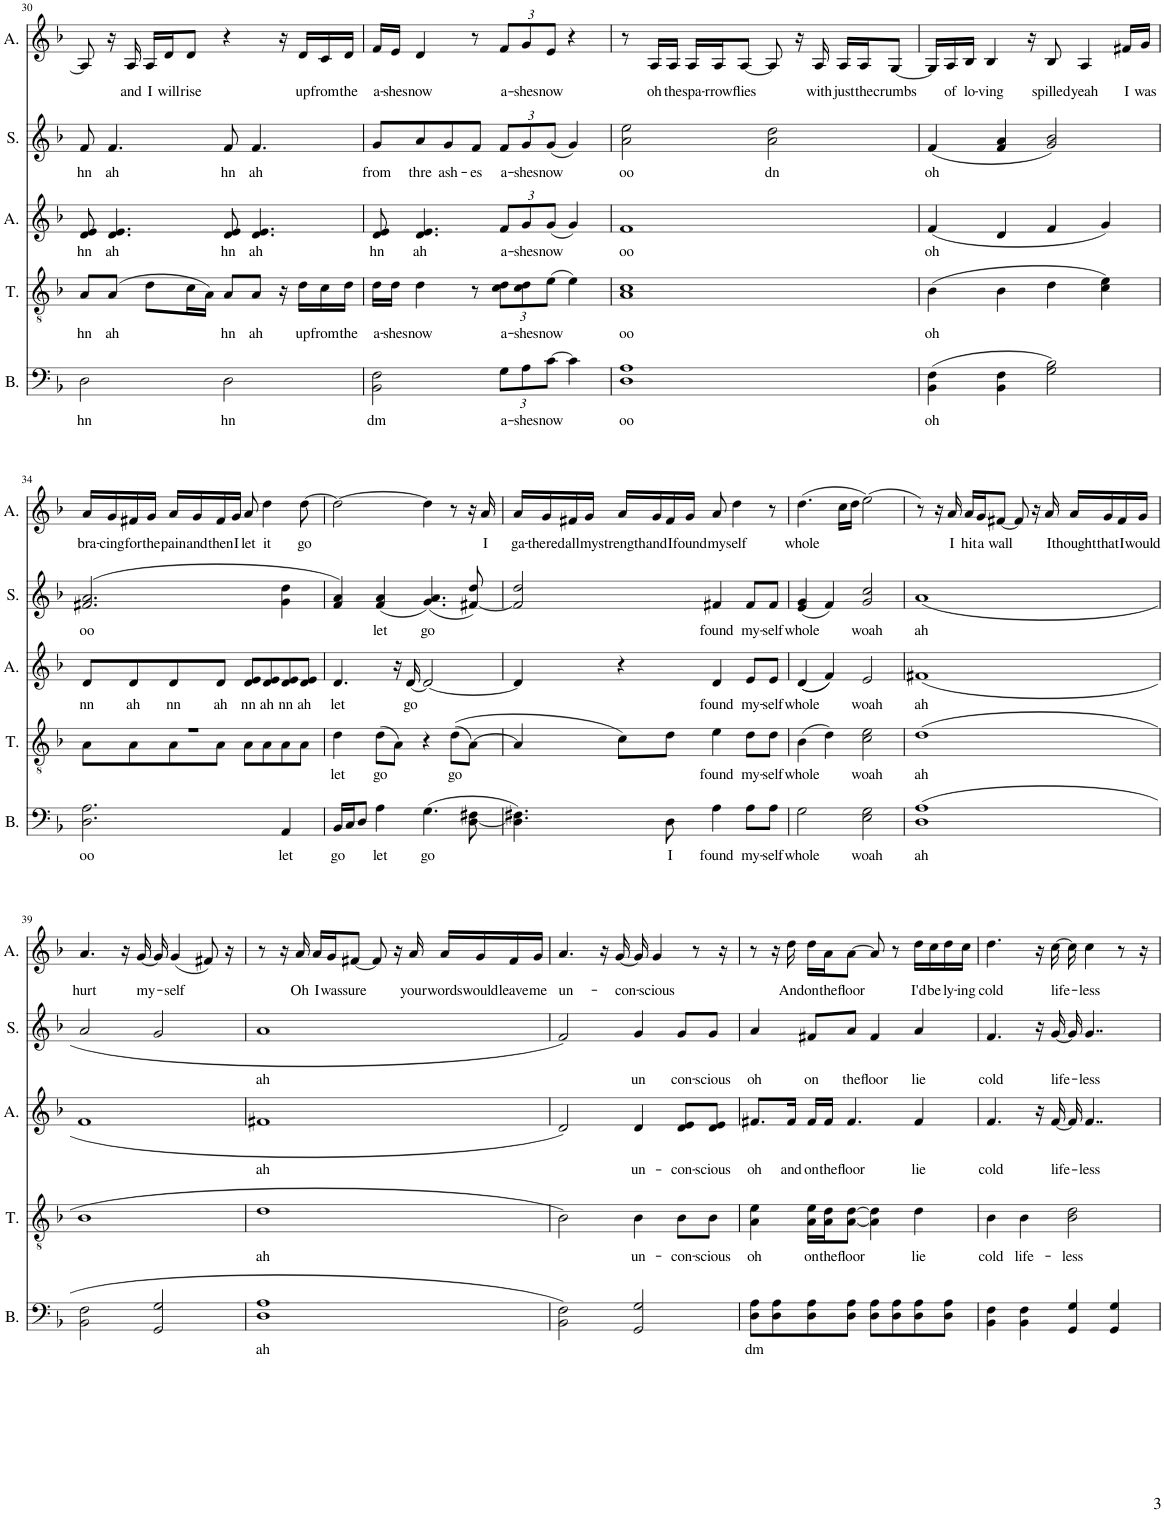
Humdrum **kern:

**kern	**text	**kern	**text	**kern	**text	**kern	**text	**kern	**text
*part5	*part5	*part4	*part4	*part3	*part3	*part2	*part2	*part1	*part1
*staff5	*staff5	*staff4	*staff4	*staff3	*staff3	*staff2	*staff2	*staff1	*staff1
*I"Bass	*	*I"Tenor	*	*I"Alto	*	*I"Soprano	*	*I"Alto	*
*I'B.	*	*I'T.	*	*I'A.	*	*I'S.	*	*I'A.	*
!!LO:PB:g=z
*clefF4	*	*clefGv2	*	*clefG2	*	*clefG2	*	*clefG2	*
*k[b-]	*	*k[b-]	*	*k[b-]	*	*k[b-]	*	*k[b-]	*
*M4/4	*	*M4/4	*	*M4/4	*	*M4/4	*	*M4/4	*
=30	=30	=30	=30	=30	=30	=30	=30	=30	=30
!	!LO:LY:b	!	!LO:LY:b	!	!LO:LY:b	!	!LO:LY:b	!	!
2D\	hn	8A/L	hn	8d/ 8e/	hn	8f/	hn	8A/]	.
!	!	!	!LO:LY:b	!	!LO:LY:b	!	!LO:LY:b	!	!
.	.	(8A/J	ah	4.d/ 4.e/	ah	4.f/	ah	16r	.
!	!	!	!	!	!	!	!	!	!LO:LY:b
.	.	.	.	.	.	.	.	16A/	and
!	!	!	!	!	!	!	!	!	!LO:LY:b
.	.	8d\L	.	.	.	.	.	16A/LL	I
!	!	!	!	!	!	!	!	!	!LO:LY:b
.	.	.	.	.	.	.	.	16d/J	will
!	!	!	!	!	!	!	!	!	!LO:LY:b
.	.	16c\L	.	.	.	.	.	8d/J	rise
.	.	16A\JJ)	.	.	.	.	.	.	.
!	!LO:LY:b	!	!LO:LY:b	!	!LO:LY:b	!	!LO:LY:b	!	!
2D\	hn	8A/L	hn	8d/ 8e/	hn	8f/	hn	4r	.
!	!	!	!LO:LY:b	!	!LO:LY:b	!	!LO:LY:b	!	!
.	.	8A/J	ah	4.d/ 4.e/	ah	4.f/	ah	.	.
.	.	16r	.	.	.	.	.	16r	.
!	!	!	!LO:LY:b	!	!	!	!	!	!LO:LY:b
.	.	16d\LL	up	.	.	.	.	16d/LL	up
!	!	!	!LO:LY:b	!	!	!	!	!	!LO:LY:b
.	.	16c\	from	.	.	.	.	16c/	from
!	!	!	!LO:LY:b	!	!	!	!	!	!LO:LY:b
.	.	16d\JJ	the	.	.	.	.	16d/JJ	the
=31	=31	=31	=31	=31	=31	=31	=31	=31	=31
!	!LO:LY:b	!	!LO:LY:b	!	!LO:LY:b	!	!LO:LY:b	!	!LO:LY:b
2BB-\ 2F\	dm	16d\LL	a-	8d/ 8e/	hn	8g/L	from	16f/LL	a-
!	!	!	!LO:LY:b	!	!	!	!	!	!LO:LY:b
.	.	16d\JJ	-shes	.	.	.	.	16e/JJ	-shes
!	!	!	!LO:LY:b	!	!LO:LY:b	!	!LO:LY:b	!	!LO:LY:b
.	.	4d\	now	4.d/ 4.e/	ah	8a/	thre	4d/	now
!	!	!	!	!	!	!	!LO:LY:b	!	!
.	.	.	.	.	.	8g/	ash-	.	.
!	!	!	!	!	!	!	!LO:LY:b	!	!
.	.	8r	.	.	.	8f/J	-es	8r	.
*Xbrackettup	*	*	*	*	*	*	*	*	*
!	!LO:LY:b	!	!	!	!	!	!	!	!
*	*	*Xbrackettup	*	*	*	*	*	*	*
!	!	!	!LO:LY:b	!	!	!	!	!	!
*	*	*	*	*Xbrackettup	*	*	*	*	*
!	!	!	!	!	!LO:LY:b	!	!	!	!
*	*	*	*	*	*	*Xbrackettup	*	*	*
!	!	!	!	!	!	!	!LO:LY:b	!	!
*	*	*	*	*	*	*	*	*Xbrackettup	*
!	!	!	!	!	!	!	!	!	!LO:LY:b
12G\L	a-	12c\ 12d\L	a-	12f/L	a-	12f/L	a-	12f/L	a-
!	!LO:LY:b	!	!LO:LY:b	!	!LO:LY:b	!	!LO:LY:b	!	!LO:LY:b
12A\	-shes	12c\ 12d\	-shes	12g/	-shes	12g/	-shes	12g/	-shes
!	!LO:LY:b	!	!LO:LY:b	!	!LO:LY:b	!	!LO:LY:b	!	!LO:LY:b
[12c\J	now	(12e\J	now	(12g/J	now	(12g/J	now	12e/J	now
4c\]	.	4e\)	.	4g/)	.	4g/)	.	4r	.
=32	=32	=32	=32	=32	=32	=32	=32	=32	=32
!	!LO:LY:b	!	!LO:LY:b	!	!LO:LY:b	!	!LO:LY:b	!	!
1D 1A	oo	1A 1c	oo	1f	oo	2a\ 2ee\	oo	8r	.
!	!	!	!	!	!	!	!	!	!LO:LY:b
.	.	.	.	.	.	.	.	16A/LL	oh
!	!	!	!	!	!	!	!	!	!LO:LY:b
.	.	.	.	.	.	.	.	16A/JJ	the
!	!	!	!	!	!	!	!	!	!LO:LY:b
.	.	.	.	.	.	.	.	16A/LL	spa-
!	!	!	!	!	!	!	!	!	!LO:LY:b
.	.	.	.	.	.	.	.	16A/J	-rrow
!	!	!	!	!	!	!	!	!	!LO:LY:b
.	.	.	.	.	.	.	.	[8A/J	flies
!	!	!	!	!	!	!	!LO:LY:b	!	!
.	.	.	.	.	.	2a\ 2dd\	dn	8A/]	.
.	.	.	.	.	.	.	.	16r	.
!	!	!	!	!	!	!	!	!	!LO:LY:b
.	.	.	.	.	.	.	.	16A/	with
!	!	!	!	!	!	!	!	!	!LO:LY:b
.	.	.	.	.	.	.	.	16A/LL	just
!	!	!	!	!	!	!	!	!	!LO:LY:b
.	.	.	.	.	.	.	.	16A/J	the
!	!	!	!	!	!	!	!	!	!LO:LY:b
.	.	.	.	.	.	.	.	[8G/J	crumbs
=33	=33	=33	=33	=33	=33	=33	=33	=33	=33
!	!LO:LY:b	!	!LO:LY:b	!	!LO:LY:b	!	!LO:LY:b	!	!
(4BB-\ 4F\	oh	(4B-\	oh	(4f/	oh	(4f/	oh	16G/LL]	.
!	!	!	!	!	!	!	!	!	!LO:LY:b
.	.	.	.	.	.	.	.	16A/	of
!	!	!	!	!	!	!	!	!	!LO:LY:b
.	.	.	.	.	.	.	.	16B-/JJ	lo-
!	!	!	!	!	!	!	!	!	!LO:LY:b
.	.	.	.	.	.	.	.	4B-/	-ving
4BB-\ 4F\	.	4B-\	.	4d/	.	4f/ 4a/	.	.	.
.	.	.	.	.	.	.	.	16r	.
!	!	!	!	!	!	!	!	!	!LO:LY:b
2G\ 2B-\)	.	4d\	.	4f/	.	2g/ 2b-/)	.	8B-/	spilled
!	!	!	!	!	!	!	!	!	!LO:LY:b
.	.	.	.	.	.	.	.	4A/	yeah
.	.	4c\ 4e\)	.	4g/)	.	.	.	.	.
!	!	!	!	!	!	!	!	!	!LO:LY:b
.	.	.	.	.	.	.	.	16f#X/LL	I
!	!	!	!	!	!	!	!	!	!LO:LY:b
.	.	.	.	.	.	.	.	16g/JJ	was
!!LO:LB:g=z
=34	=34	=34	=34	=34	=34	=34	=34	=34	=34
!	!LO:LY:b	!	!	!	!LO:LY:b	!	!LO:LY:b	!	!LO:LY:b
*	*	*^	*	*	*	*	*	*	*
2.D\ 2.A\	oo	1r	8A\L	.	8d/L	nn	(2.f#X/ 2.a/	oo	16a/LL	bra-
!	!	!	!	!	!	!	!	!	!	!LO:LY:b
.	.	.	.	.	.	.	.	.	16g/	-cing
!	!	!	!	!	!	!LO:LY:b	!	!	!	!LO:LY:b
.	.	.	8A\	.	8d/	ah	.	.	16f#X/	for
!	!	!	!	!	!	!	!	!	!	!LO:LY:b
.	.	.	.	.	.	.	.	.	16g/JJ	the
!	!	!	!	!	!	!LO:LY:b	!	!	!	!LO:LY:b
.	.	.	8A\	.	8d/	nn	.	.	16a/LL	pain
!	!	!	!	!	!	!	!	!	!	!LO:LY:b
.	.	.	.	.	.	.	.	.	16g/	and
!	!	!	!	!	!	!LO:LY:b	!	!	!	!LO:LY:b
.	.	.	8A\J	.	8d/J	ah	.	.	16f#/	then
!	!	!	!	!	!	!	!	!	!	!LO:LY:b
.	.	.	.	.	.	.	.	.	16g/JJ	I
!	!	!	!	!	!	!LO:LY:b	!	!	!	!LO:LY:b
.	.	.	8A\L	.	8d/ 8e/L	nn	.	.	8a/	let
!	!	!	!	!	!	!LO:LY:b	!	!	!	!LO:LY:b
.	.	.	8A\	.	8d/ 8e/	ah	.	.	4dd\	it
!	!LO:LY:b	!	!	!	!	!LO:LY:b	!	!	!	!
4AA/	let	.	8A\	.	8d/ 8e/	nn	4g\ 4dd\	.	.	.
!	!	!	!	!	!	!LO:LY:b	!	!	!	!LO:LY:b
.	.	.	8A\J	.	8d/ 8e/J	ah	.	.	[8dd\	go
=35	=35	=35	=35	=35	=35	=35	=35	=35	=35	=35
!	!LO:LY:b	!	!	!LO:LY:b	!	!LO:LY:b	!	!	!	!
*	*	*v	*v	*	*	*	*	*	*	*
16BB-/LL	go	4d\	let	4.d/	let	4f/ 4a/)	.	2dd\_	.
16C/J	.	.	.	.	.	.	.	.	.
8D/J	.	.	.	.	.	.	.	.	.
!	!LO:LY:b	!	!LO:LY:b	!	!	!	!LO:LY:b	!	!
4A\	let	(8d\L	go	.	.	(4f/ 4a/	let	.	.
.	.	8A\J)	.	16r	.	.	.	.	.
!	!	!	!	!	!LO:LY:b	!	!	!	!
.	.	.	.	[16d/	go	.	.	.	.
!	!LO:LY:b	!	!	!	!	!	!LO:LY:b	!	!
(4.G\	go	4r	.	2d/_	.	(4.g/ 4.a/)	go	4dd\]	.
!	!	!	!LO:LY:b	!	!	!	!	!	!
.	.	((8d\L	go	.	.	.	.	8r	.
[8D\ 8F#X\	.	[8A\J)	.	.	.	[8f#X/ 8dd/)	.	16r	.
!	!	!	!	!	!	!	!	!	!LO:LY:b
.	.	.	.	.	.	.	.	16a/	I
=36	=36	=36	=36	=36	=36	=36	=36	=36	=36
!	!	!	!	!	!	!	!	!	!LO:LY:b
4.D\] 4.F#X\)	.	4A/]	.	4d/]	.	2f#/] 2dd/	.	16a/LL	ga-
!	!	!	!	!	!	!	!	!	!LO:LY:b
.	.	.	.	.	.	.	.	16g/	-thered
!	!	!	!	!	!	!	!	!	!LO:LY:b
.	.	.	.	.	.	.	.	16f#X/	all
!	!	!	!	!	!	!	!	!	!LO:LY:b
.	.	.	.	.	.	.	.	16g/JJ	my
!	!	!	!	!	!	!	!	!	!LO:LY:b
.	.	8c\L)	.	4r	.	.	.	16a/LL	strength
!	!	!	!	!	!	!	!	!	!LO:LY:b
.	.	.	.	.	.	.	.	16g/	and
!	!LO:LY:b	!	!	!	!	!	!	!	!LO:LY:b
8D\	I	8d\J	.	.	.	.	.	16f#/	I
!	!	!	!	!	!	!	!	!	!LO:LY:b
.	.	.	.	.	.	.	.	16g/JJ	found
!	!LO:LY:b	!	!LO:LY:b	!	!LO:LY:b	!	!LO:LY:b	!	!LO:LY:b
4A\	found	4e\	found	4d/	found	4f#X/	found	8a/	my
!	!	!	!	!	!	!	!	!	!LO:LY:b
.	.	.	.	.	.	.	.	4dd\	self
!	!LO:LY:b	!	!LO:LY:b	!	!LO:LY:b	!	!LO:LY:b	!	!
8A\L	my-	8d\L	my-	8e/L	my-	8f#/L	my-	.	.
!	!LO:LY:b	!	!LO:LY:b	!	!LO:LY:b	!	!LO:LY:b	!	!
8A\J	-self	8d\J	-self	8e/J	-self	8f#/J	-self	8r	.
=37	=37	=37	=37	=37	=37	=37	=37	=37	=37
!	!LO:LY:b	!	!LO:LY:b	!	!LO:LY:b	!	!LO:LY:b	!	!LO:LY:b
2G\	whole	(4B-\	whole	((4d/	whole	(4e/ 4g/	whole	(4.dd\	whole
.	.	4d\)	.	4f/))	.	4f/)	.	.	.
.	.	.	.	.	.	.	.	16cc\LL	.
.	.	.	.	.	.	.	.	16dd\JJ	.
!	!LO:LY:b	!	!LO:LY:b	!	!LO:LY:b	!	!LO:LY:b	!	!
2E\ 2G\	woah	2c\ 2e\	woah	2e/	woah	2g/ 2cc/	woah	(2ee\)	.
=38	=38	=38	=38	=38	=38	=38	=38	=38	=38
!	!LO:LY:b	!	!LO:LY:b	!	!LO:LY:b	!	!LO:LY:b	!	!
(1D 1A	ah	(1d	ah	(1f#X	ah	(1a	ah	8r)	.
.	.	.	.	.	.	.	.	16r	.
!	!	!	!	!	!	!	!	!	!LO:LY:b
.	.	.	.	.	.	.	.	16a/	I
!	!	!	!	!	!	!	!	!	!LO:LY:b
.	.	.	.	.	.	.	.	16a/LL	hit
!	!	!	!	!	!	!	!	!	!LO:LY:b
.	.	.	.	.	.	.	.	16g/J	a
!	!	!	!	!	!	!	!	!	!LO:LY:b
.	.	.	.	.	.	.	.	[8f#X/J	wall
.	.	.	.	.	.	.	.	8f#/]	.
.	.	.	.	.	.	.	.	16r	.
!	!	!	!	!	!	!	!	!	!LO:LY:b
.	.	.	.	.	.	.	.	16a/	I
!	!	!	!	!	!	!	!	!	!LO:LY:b
.	.	.	.	.	.	.	.	16a/LL	thought
!	!	!	!	!	!	!	!	!	!LO:LY:b
.	.	.	.	.	.	.	.	16g/	that
!	!	!	!	!	!	!	!	!	!LO:LY:b
.	.	.	.	.	.	.	.	16f#/	I
!	!	!	!	!	!	!	!	!	!LO:LY:b
.	.	.	.	.	.	.	.	16g/JJ	would
!!LO:LB:g=z
=39	=39	=39	=39	=39	=39	=39	=39	=39	=39
!	!	!	!	!	!	!	!	!	!LO:LY:b
2BB-\ 2F\	.	1B-	.	1f	.	2a/	.	4.a/	hurt
.	.	.	.	.	.	.	.	16r	.
!	!	!	!	!	!	!	!	!	!LO:LY:b
.	.	.	.	.	.	.	.	[16g/	my-
2GG/ 2G/	.	.	.	.	.	2g/	.	16g/]	.
!	!	!	!	!	!	!	!	!	!LO:LY:b
.	.	.	.	.	.	.	.	(4g/	-self
.	.	.	.	.	.	.	.	8f#X/)	.
.	.	.	.	.	.	.	.	16r	.
=40	=40	=40	=40	=40	=40	=40	=40	=40	=40
!	!LO:LY:b	!	!LO:LY:b	!	!LO:LY:b	!	!LO:LY:b	!	!
1D 1A	ah	1d	ah	1f#X	ah	1a	ah	8r	.
.	.	.	.	.	.	.	.	16r	.
!	!	!	!	!	!	!	!	!	!LO:LY:b
.	.	.	.	.	.	.	.	16a/	Oh
!	!	!	!	!	!	!	!	!	!LO:LY:b
.	.	.	.	.	.	.	.	16a/LL	I
!	!	!	!	!	!	!	!	!	!LO:LY:b
.	.	.	.	.	.	.	.	16g/J	was
!	!	!	!	!	!	!	!	!	!LO:LY:b
.	.	.	.	.	.	.	.	[8f#X/J	sure
.	.	.	.	.	.	.	.	8f#/]	.
.	.	.	.	.	.	.	.	16r	.
!	!	!	!	!	!	!	!	!	!LO:LY:b
.	.	.	.	.	.	.	.	16a/	your
!	!	!	!	!	!	!	!	!	!LO:LY:b
.	.	.	.	.	.	.	.	16a/LL	words
!	!	!	!	!	!	!	!	!	!LO:LY:b
.	.	.	.	.	.	.	.	16g/	would
!	!	!	!	!	!	!	!	!	!LO:LY:b
.	.	.	.	.	.	.	.	16f#/	leave
!	!	!	!	!	!	!	!	!	!LO:LY:b
.	.	.	.	.	.	.	.	16g/JJ	me
=41	=41	=41	=41	=41	=41	=41	=41	=41	=41
!	!	!	!	!	!	!	!	!	!LO:LY:b
2BB-\ 2F\)	.	2B-\)	.	2d/)	.	2f/)	.	4.a/	un-
.	.	.	.	.	.	.	.	16r	.
!	!	!	!	!	!	!	!	!	!LO:LY:b
.	.	.	.	.	.	.	.	[16g/	-con-
!	!	!	!LO:LY:b	!	!LO:LY:b	!	!LO:LY:b	!	!
2GG/ 2G/	.	4B-\	un-	4d/	un-	4g/	un	16g/]	.
!	!	!	!	!	!	!	!	!	!LO:LY:b
.	.	.	.	.	.	.	.	4g/	-scious
!	!	!	!LO:LY:b	!	!LO:LY:b	!	!LO:LY:b	!	!
.	.	8B-\L	-con-	8d/ 8e/L	-con-	8g/L	con-	.	.
.	.	.	.	.	.	.	.	8r	.
!	!	!	!LO:LY:b	!	!LO:LY:b	!	!LO:LY:b	!	!
.	.	8B-\J	-scious	8d/ 8e/J	-scious	8g/J	-scious	.	.
.	.	.	.	.	.	.	.	16r	.
=42	=42	=42	=42	=42	=42	=42	=42	=42	=42
!	!LO:LY:b	!	!LO:LY:b	!	!LO:LY:b	!	!LO:LY:b	!	!
8D\ 8A\L	dm	4A\ 4e\	oh	8.f#X/L	oh	4a/	oh	8r	.
8D\ 8A\	.	.	.	.	.	.	.	16r	.
!	!	!	!	!	!LO:LY:b	!	!	!	!LO:LY:b
.	.	.	.	16f#/Jk	and	.	.	16dd\	And
!	!	!	!LO:LY:b	!	!LO:LY:b	!	!LO:LY:b	!	!LO:LY:b
8D\ 8A\	.	16A\ 16e\LL	on	16f#/LL	on	8f#X/L	on	16dd\LL	on
!	!	!	!LO:LY:b	!	!LO:LY:b	!	!	!	!LO:LY:b
.	.	16A\ 16d\J	the	16f#/JJ	the	.	.	16a\J	the
!	!	!	!LO:LY:b	!	!LO:LY:b	!	!LO:LY:b	!	!LO:LY:b
8D\ 8A\J	.	[8A\ [8d\J	floor	4.f#/	floor	8a/J	the	[8a\J	floor
!	!	!	!	!	!	!	!LO:LY:b	!	!
8D\ 8A\L	.	4A\] 4d\]	.	.	.	4f#/	floor	8a/]	.
8D\ 8A\	.	.	.	.	.	.	.	8r	.
!	!	!	!LO:LY:b	!	!LO:LY:b	!	!LO:LY:b	!	!LO:LY:b
8D\ 8A\	.	4d\	lie	4f#/	lie	4a/	lie	16dd\LL	I'd
!	!	!	!	!	!	!	!	!	!LO:LY:b
.	.	.	.	.	.	.	.	16cc\	be
!	!	!	!	!	!	!	!	!	!LO:LY:b
8D\ 8A\J	.	.	.	.	.	.	.	16dd\	ly-
!	!	!	!	!	!	!	!	!	!LO:LY:b
.	.	.	.	.	.	.	.	16cc\JJ	-ing
=43	=43	=43	=43	=43	=43	=43	=43	=43	=43
!	!	!	!LO:LY:b	!	!LO:LY:b	!	!LO:LY:b	!	!LO:LY:b
4BB-\ 4F\	.	4B-\	cold	4.f/	cold	4.f/	cold	4.dd\	cold
!	!	!	!LO:LY:b	!	!	!	!	!	!
4BB-\ 4F\	.	4B-\	life-	.	.	.	.	.	.
.	.	.	.	16r	.	16r	.	16r	.
!	!	!	!	!	!LO:LY:b	!	!LO:LY:b	!	!LO:LY:b
.	.	.	.	[16f/	life-	[16g/	life-	[16cc\	life-
!	!	!	!LO:LY:b	!	!	!	!	!	!
4GG/ 4G/	.	2B-\ 2d\	-less	16f/]	.	16g/]	.	16cc\]	.
!	!	!	!	!	!LO:LY:b	!	!LO:LY:b	!	!LO:LY:b
.	.	.	.	4..f/	-less	4..g/	-less	4cc\	-less
4GG/ 4G/	.	.	.	.	.	.	.	.	.
.	.	.	.	.	.	.	.	8r	.
.	.	.	.	.	.	.	.	16r	.
=	=	=	=	=	=	=	=	=	=
*-	*-	*-	*-	*-	*-	*-	*-	*-	*-
